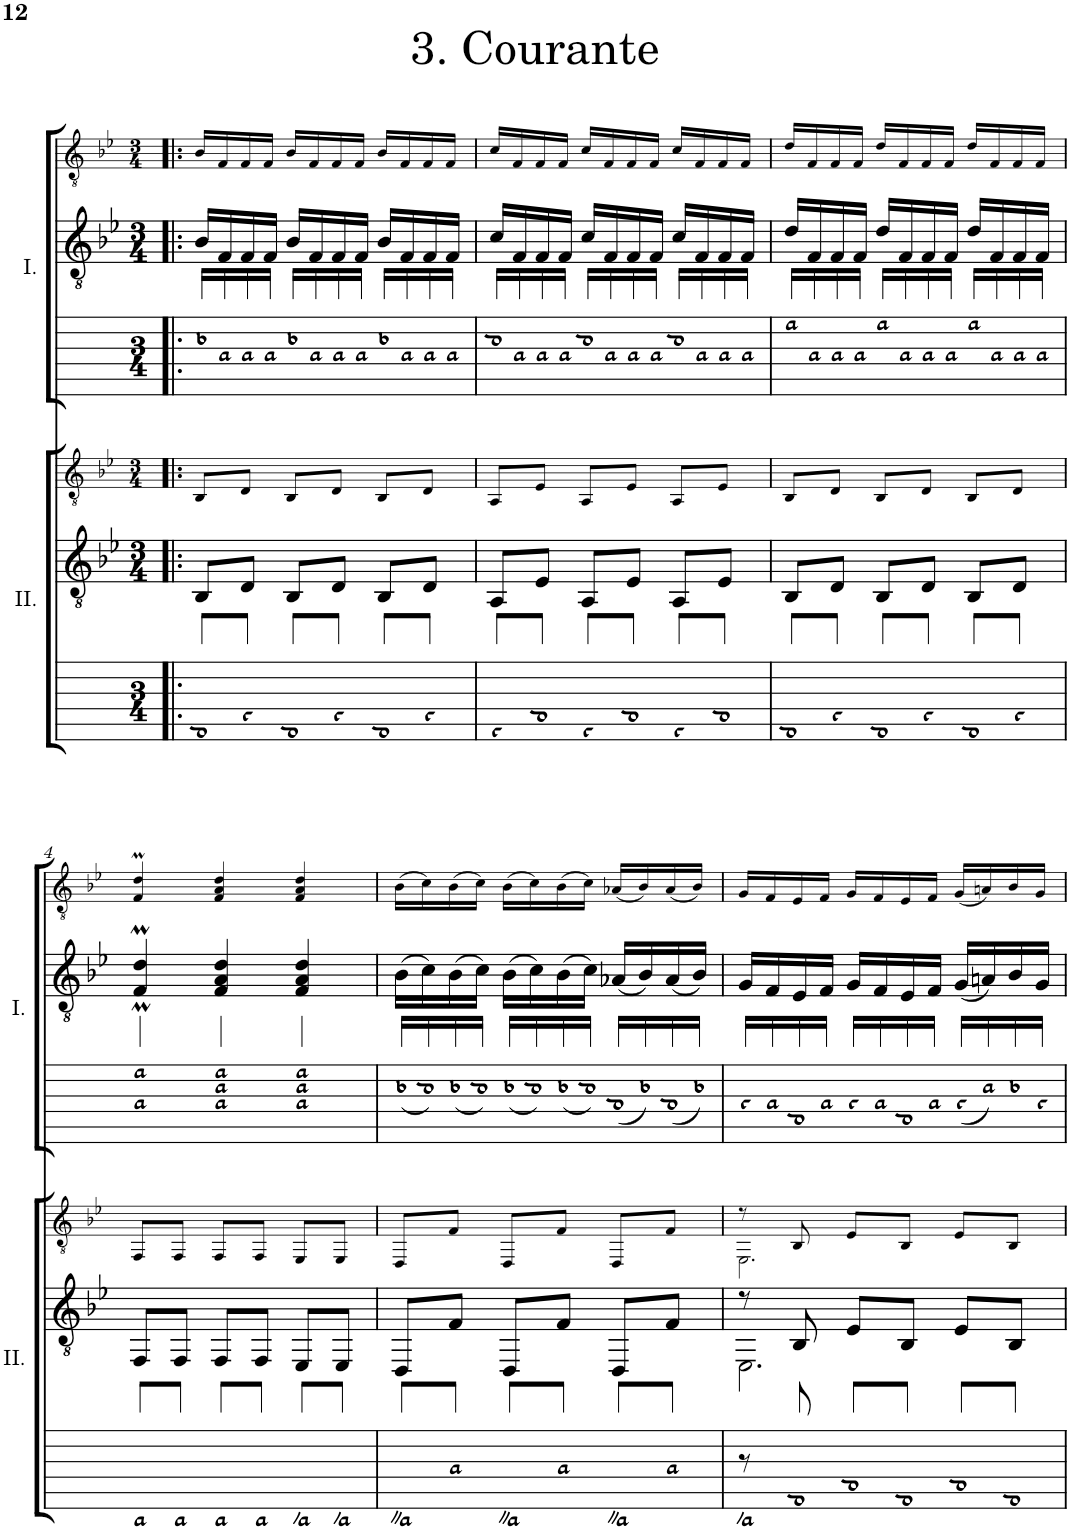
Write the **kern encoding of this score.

**kern	**kern	**kern	**kern	**kern	**kern
*part2	*part2	*part2	*part1	*part1	*part1
*staff6	*staff5	*staff4	*staff3	*staff2	*staff1
*I"II.	*	*	*I"I.	*	*
*I'II.	*	*	*I'I.	*	*
!!LO:PB:g=z
*stria6	*	*stria5	*stria6	*	*stria5
*	*clefGv2	*clefGv2	*	*clefGv2	*clefGv2
*k[b-e-]	*k[b-e-]	*k[b-e-]	*k[b-e-]	*k[b-e-]	*k[b-e-]
*M3/4	*M3/4	*M3/4	*M3/4	*M3/4	*M3/4
=1!|:	=1!|:	=1!|:	=1!|:	=1!|:	=1!|:
8BB-/L	8BB-/L	8BB-/L	16B-/LL	16B-/LL	16B-/LL
.	.	.	16F/	16F/	16F/
8D/J	8D/J	8D/J	16F/	16F/	16F/
.	.	.	16F/JJ	16F/JJ	16F/JJ
8BB-/L	8BB-/L	8BB-/L	16B-/LL	16B-/LL	16B-/LL
.	.	.	16F/	16F/	16F/
8D/J	8D/J	8D/J	16F/	16F/	16F/
.	.	.	16F/JJ	16F/JJ	16F/JJ
8BB-/L	8BB-/L	8BB-/L	16B-/LL	16B-/LL	16B-/LL
.	.	.	16F/	16F/	16F/
8D/J	8D/J	8D/J	16F/	16F/	16F/
.	.	.	16F/JJ	16F/JJ	16F/JJ
=2	=2	=2	=2	=2	=2
8AA/L	8AA/L	8AA/L	16c/LL	16c/LL	16c/LL
.	.	.	16F/	16F/	16F/
8E-/J	8E-/J	8E-/J	16F/	16F/	16F/
.	.	.	16F/JJ	16F/JJ	16F/JJ
8AA/L	8AA/L	8AA/L	16c/LL	16c/LL	16c/LL
.	.	.	16F/	16F/	16F/
8E-/J	8E-/J	8E-/J	16F/	16F/	16F/
.	.	.	16F/JJ	16F/JJ	16F/JJ
8AA/L	8AA/L	8AA/L	16c/LL	16c/LL	16c/LL
.	.	.	16F/	16F/	16F/
8E-/J	8E-/J	8E-/J	16F/	16F/	16F/
.	.	.	16F/JJ	16F/JJ	16F/JJ
=3	=3	=3	=3	=3	=3
8BB-/L	8BB-/L	8BB-/L	16d/LL	16d/LL	16d/LL
.	.	.	16F/	16F/	16F/
8D/J	8D/J	8D/J	16F/	16F/	16F/
.	.	.	16F/JJ	16F/JJ	16F/JJ
8BB-/L	8BB-/L	8BB-/L	16d/LL	16d/LL	16d/LL
.	.	.	16F/	16F/	16F/
8D/J	8D/J	8D/J	16F/	16F/	16F/
.	.	.	16F/JJ	16F/JJ	16F/JJ
8BB-/L	8BB-/L	8BB-/L	16d/LL	16d/LL	16d/LL
.	.	.	16F/	16F/	16F/
8D/J	8D/J	8D/J	16F/	16F/	16F/
.	.	.	16F/JJ	16F/JJ	16F/JJ
!!LO:LB:g=z
=4	=4	=4	=4	=4	=4
8FF/L	8FF/L	8FF/L	4F/M 4d/M	4F/M 4d/M	4F/M 4d/M
8FF/J	8FF/J	8FF/J	.	.	.
8FF/L	8FF/L	8FF/L	4F/ 4A/ 4d/	4F/ 4A/ 4d/	4F/ 4A/ 4d/
8FF/J	8FF/J	8FF/J	.	.	.
8EE-/L	8EE-/L	8EE-/L	4F/ 4A/ 4d/	4F/ 4A/ 4d/	4F/ 4A/ 4d/
8EE-/J	8EE-/J	8EE-/J	.	.	.
=5	=5	=5	=5	=5	=5
8DD/L	8DD/L	8DD/L	16B-/LL	16B-\LL	(16B-\LL
.	.	.	16c/	16c\	16c\)
8F/J	8F/J	8F/J	16B-/	16B-\	(16B-\
.	.	.	16c/JJ	16c\JJ	16c\JJ)
8DD/L	8DD/L	8DD/L	16B-/LL	16B-\LL	(16B-\LL
.	.	.	16c/	16c\	16c\)
8F/J	8F/J	8F/J	16B-/	16B-\	(16B-\
.	.	.	16c/JJ	16c\JJ	16c\JJ)
8DD/L	8DD/L	8DD/L	16A-X/LL	16A-X/LL	(16A-X/LL
.	.	.	16B-/	16B-/	16B-/)
8F/J	8F/J	8F/J	16A-/	16A-/	(16A-/
.	.	.	16B-/JJ	16B-/JJ	16B-/JJ)
=6	=6	=6	=6	=6	=6
*^	*^	*^	*	*	*
2.EE-	8r	8r	2.EE-\	8r	2.EE-\	16G/LL	16G/LL	16G/LL
.	.	.	.	.	.	16F/	16F/	16F/
.	8BB-/	8BB-/	.	8BB-/	.	16E-/	16E-/	16E-/
.	.	.	.	.	.	16F/JJ	16F/JJ	16F/JJ
.	8E-/L	8E-/L	.	8E-/L	.	16G/LL	16G/LL	16G/LL
.	.	.	.	.	.	16F/	16F/	16F/
.	8BB-/J	8BB-/J	.	8BB-/J	.	16E-/	16E-/	16E-/
.	.	.	.	.	.	16F/JJ	16F/JJ	16F/JJ
.	8E-/L	8E-/L	.	8E-/L	.	16G/LL	16G/LL	(16G/LL
.	.	.	.	.	.	16A#X/	16An/	16An/)
.	8BB-/J	8BB-/J	.	8BB-/J	.	16B-/	16B-/	16B-/
.	.	.	.	.	.	16G/JJ	16G/JJ	16G/JJ
*v	*v	*	*	*	*	*	*	*
*	*v	*v	*	*	*	*	*
*	*	*v	*v	*	*	*
=	=	=	=	=	=
*-	*-	*-	*-	*-	*-
